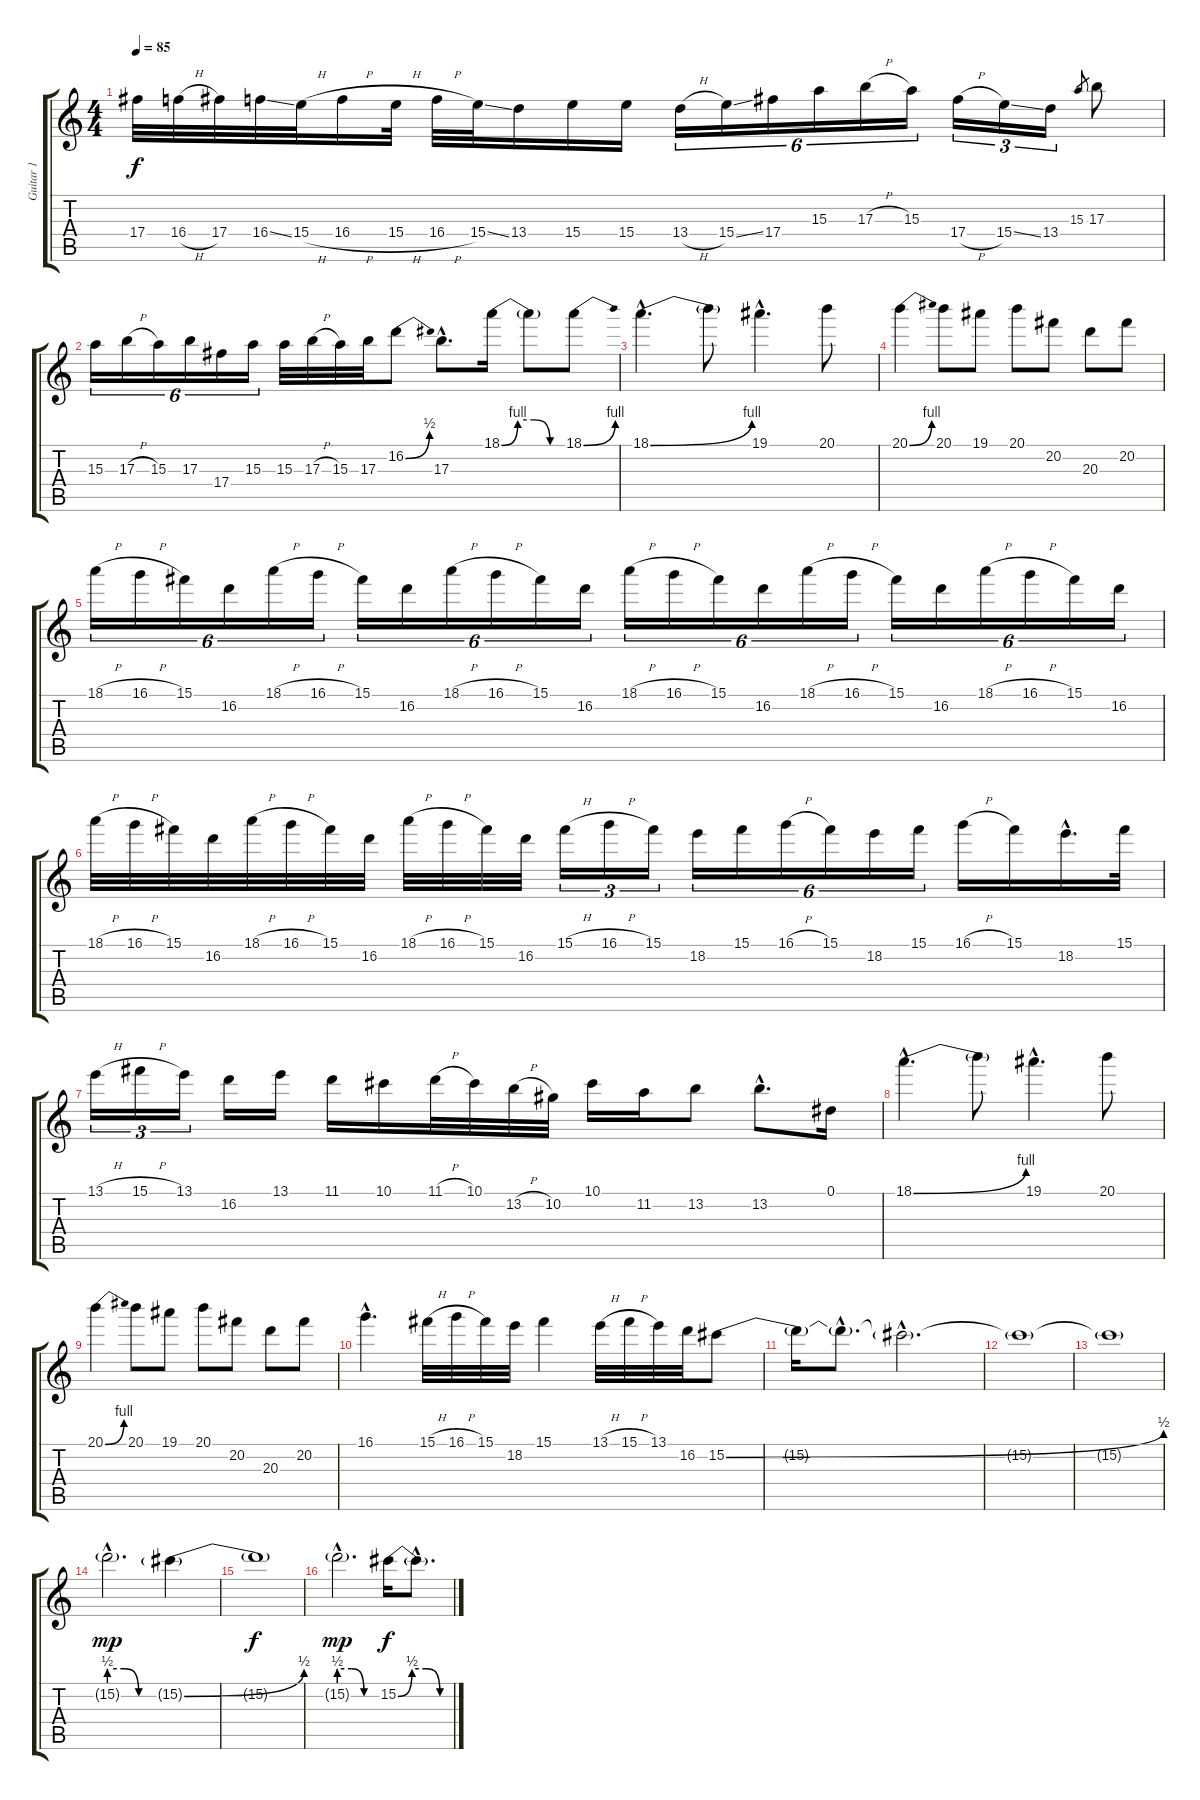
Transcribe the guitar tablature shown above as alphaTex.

\track ("Guitar 1" "Guitar 1") {instrument electricguitarclean}
\staff {score tabs}
\tuning (Eb4 Bb3 Gb3 Db3 Ab2 Eb2) {hide}
\ts (4 4)
\tempo 85
\clef g2
\ks c
17.4.32{dy f} 16.4{h}.32 17.4.32 16.4{ss}.32 15.4{h}.32 16.4{h}.16 15.4{h}.32 16.4{h}.32 15.4{ss}.32 13.4.16 15.4.16 15.4.16 13.4{h}.16{tu (6 4)} 15.4{ss}.16{tu (6 4)} 17.4.16{tu (6 4)} 15.3.16{tu (6 4)} 17.3{h}.16{tu (6 4)} 15.3.16{tu (6 4)} 17.4{h}.16{tu (3 2)} 15.4{ss}.16{tu (3 2)} 13.4.16{tu (3 2)} 15.3.8{gr} 17.3.8 |
15.3.16{tu (6 4)} 17.3{h}.16{tu (6 4)} 15.3.16{tu (6 4)} 17.3.16{tu (6 4)} 17.4.16{tu (6 4)} 15.3.16{tu (6 4)} 15.3.32 17.3{h}.32 15.3.32 17.3.32 16.2{be (bend 0 0 60 2)}.8 17.3{hac}.8{d} 18.1{be (custom 0 0 15 4 30 4 45 0 60 0)}.16 18.1{t}.8 18.1{be (bend 0 0 60 4)}.8 |
18.1{be (bend 0 0 60 4) hac}.4{d} 18.1{t}.8 19.1{hac}.4{d} 20.1.8 |
20.1{be (bend 0 0 60 4)}.4 20.1.8 19.1.8 20.1.8 20.2.8 20.3.8 20.2.8 |
18.1{h}.16{tu (6 4)} 16.1{h}.16{tu (6 4)} 15.1.16{tu (6 4)} 16.2.16{tu (6 4)} 18.1{h}.16{tu (6 4)} 16.1{h}.16{tu (6 4)} 15.1.16{tu (6 4)} 16.2.16{tu (6 4)} 18.1{h}.16{tu (6 4)} 16.1{h}.16{tu (6 4)} 15.1.16{tu (6 4)} 16.2.16{tu (6 4)} 18.1{h}.16{tu (6 4)} 16.1{h}.16{tu (6 4)} 15.1.16{tu (6 4)} 16.2.16{tu (6 4)} 18.1{h}.16{tu (6 4)} 16.1{h}.16{tu (6 4)} 15.1.16{tu (6 4)} 16.2.16{tu (6 4)} 18.1{h}.16{tu (6 4)} 16.1{h}.16{tu (6 4)} 15.1.16{tu (6 4)} 16.2.16{tu (6 4)} |
18.1{h}.32 16.1{h}.32 15.1.32 16.2.32 18.1{h}.32 16.1{h}.32 15.1.32 16.2.32 18.1{h}.32 16.1{h}.32 15.1.32 16.2.32 15.1{h}.16{tu (3 2)} 16.1{h}.16{tu (3 2)} 15.1.16{tu (3 2)} 18.2.16{tu (6 4)} 15.1.16{tu (6 4)} 16.1{h}.16{tu (6 4)} 15.1.16{tu (6 4)} 18.2.16{tu (6 4)} 15.1.16{tu (6 4)} 16.1{h}.16 15.1.16 18.2{hac}.16{d} 15.1.32 |
13.1{h}.16{tu (3 2)} 15.1{h}.16{tu (3 2)} 13.1.16{tu (3 2)} 16.2.16 13.1.16 11.1.16 10.1.16 11.1{h}.32 10.1.32 13.2{h}.32 10.2.32 10.1.16 11.2.16 13.2.8 13.2{hac}.8{d} 0.1.16 |
18.1{be (bend 0 0 60 4) hac}.4{d} 18.1{t}.8 19.1{hac}.4{d} 20.1.8 |
20.1{be (bend 0 0 60 4)}.4 20.1.8 19.1.8 20.1.8 20.2.8 20.3.8 20.2.8 |
16.1{hac}.4{d} 15.1{h}.32 16.1{h}.32 15.1.32 18.2.32 15.1.4 13.1{h}.32 15.1{h}.32 13.1.32 16.2.32 15.2{be (bend 0 0 60 2)}.8 |
15.2{t}.16 15.2{hac t}.8{d} 15.2{hac t}.2{d} |
15.2{t}.1 |
15.2{t}.1 |
15.2{be (custom 0 2 20 2 40 0 60 0) g hac}.2{d dy mp} 15.2{be (bend 0 0 60 2) g}.4 |
15.2{t}.1{dy f} |
15.2{be (custom 0 2 20 2 40 0 60 0) g hac}.2{d dy mp} 15.2{be (custom 0 0 15 2 30 2 45 0 60 0)}.16{dy f} 15.2{hac t}.8{d}
